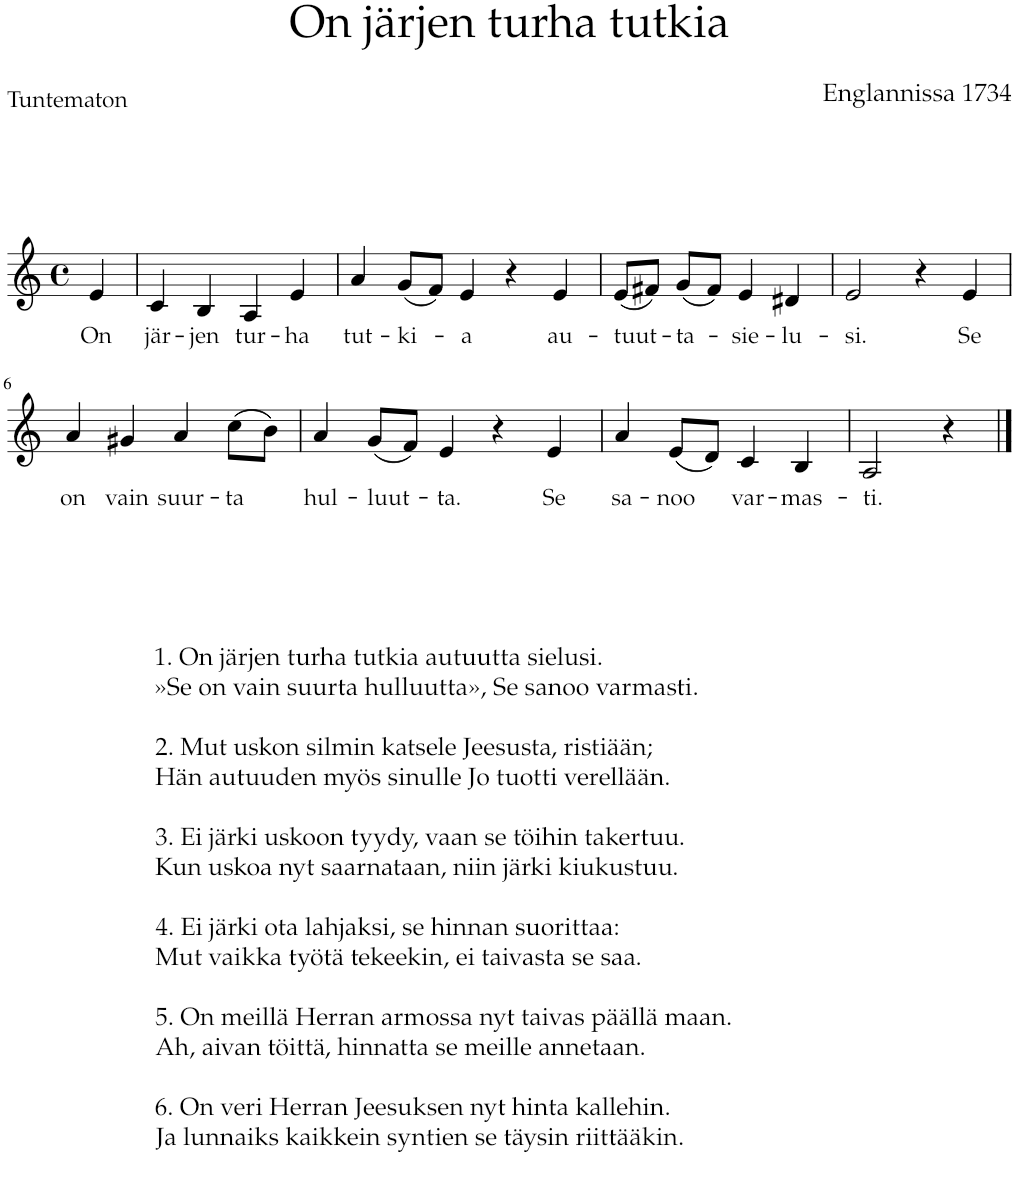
**kern	**text
*part1	*part1
*staff1	*staff1
*I"Staff	*
*clefG2	*
*k[]	*
*M4/4	*
*met(c)	*
=1	=1
!	!LO:LY:b
4e/	On
=2	=2
!	!LO:LY:b
4c/	jär-
!	!LO:LY:b
4B/	-jen
!	!LO:LY:b
4A/	tur-
!	!LO:LY:b
4e/	-ha
=3	=3
!	!LO:LY:b
4a/	tut-
!	!LO:LY:b
(8g/L	-ki-
8f/J)	.
!	!LO:LY:b
4e/	-a
4r	.
!	!LO:LY:b
4e/	au-
=4	=4
!	!LO:LY:b
(8e/L	-tuut-
8f#X/J)	.
!	!LO:LY:b
(8g/L	-ta-
8f#/J)	.
!	!LO:LY:b
4e/	-sie-
!	!LO:LY:b
4d#X/	-lu-
=5	=5
!	!LO:LY:b
2e/	-si.
4r	.
!	!LO:LY:b
4e/	Se
!!LO:LB:g=z
=6	=6
!	!LO:LY:b
4a/	on
!	!LO:LY:b
4g#X/	vain
!	!LO:LY:b
4a/	suur-
!	!LO:LY:b
(8cc\L	-ta
8b\J)	.
=7	=7
!	!LO:LY:b
4a/	hul-
!	!LO:LY:b
(8g/L	-luut-
8f/J)	.
!	!LO:LY:b
4e/	-ta.
4r	.
!	!LO:LY:b
4e/	Se
=8	=8
!	!LO:LY:b
4a/	sa-
!	!LO:LY:b
(8e/L	-noo
8d/J)	.
!	!LO:LY:b
4c/	var-
!	!LO:LY:b
4B/	-mas-
=9	=9
!	!LO:LY:b
2A/	-ti.
4r	.
==	==
*-	*-
